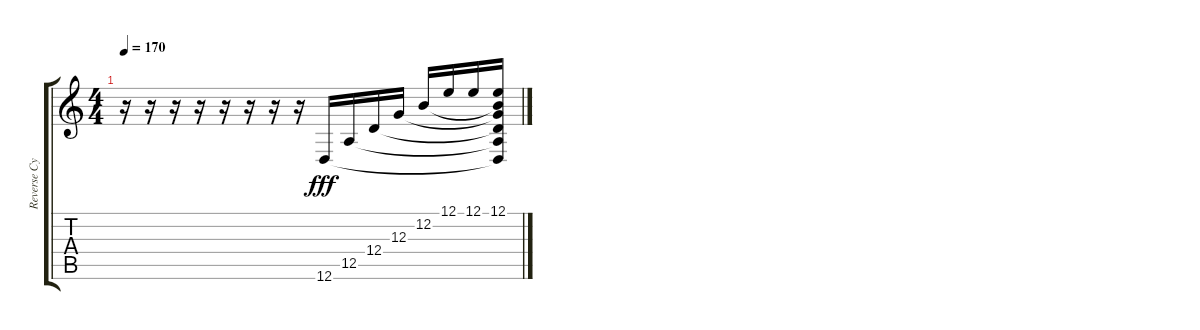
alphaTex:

\track ("Reverse Cymbal" "Reverse Cy") {instrument reversecymbal}
\staff {score tabs}
\tuning (E4 B3 G3 D3 A2 D2) {hide}
\ts (4 4)
\tempo 170
\clef g2
\ks c
r.16{dy f} r.16 r.16 r.16 r.16 r.16 r.16 r.16 12.6.16{dy fff} 12.5.16 12.4.16 12.3.16 12.2.16 12.1.16 12.1.16 (12.1 12.2{t} 12.3{t} 12.4{t} 12.5{t} 12.6{t}).16
